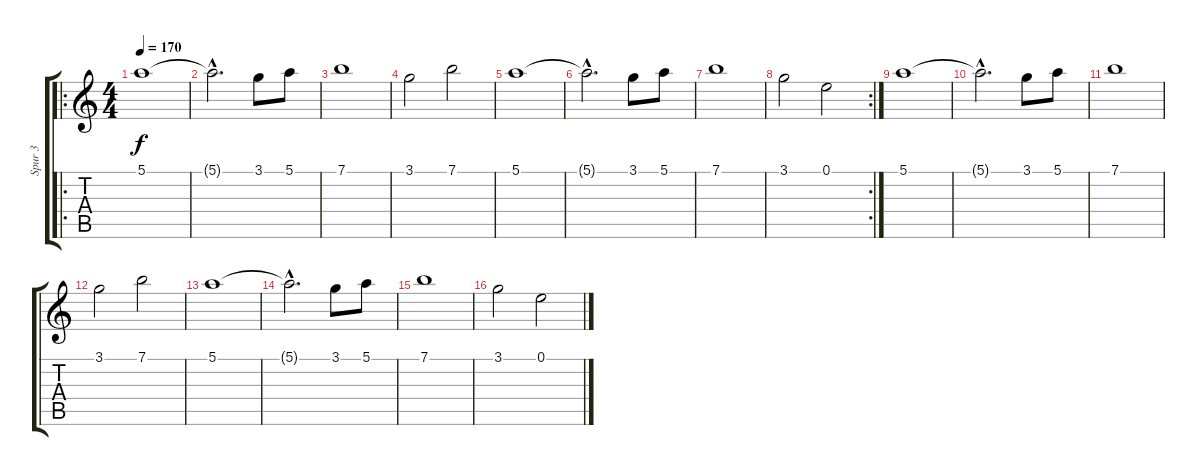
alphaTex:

\track ("Spur 3" "Spur 3") {instrument distortionguitar}
\staff {score tabs}
\tuning (E4 B3 G3 D3 A2 E2) {hide}
\ro
\ts (4 4)
\tempo 170
\clef g2
\ks c
5.1.1{dy f} |
5.1{hac t}.2{d} 3.1.8 5.1.8 |
7.1.1 |
3.1.2 7.1.2 |
5.1.1 |
5.1{hac t}.2{d} 3.1.8 5.1.8 |
7.1.1 |
\rc 2
3.1.2 0.1.2 |
5.1.1 |
5.1{hac t}.2{d} 3.1.8 5.1.8 |
7.1.1 |
3.1.2 7.1.2 |
5.1.1 |
5.1{hac t}.2{d} 3.1.8 5.1.8 |
7.1.1 |
3.1.2 0.1.2
